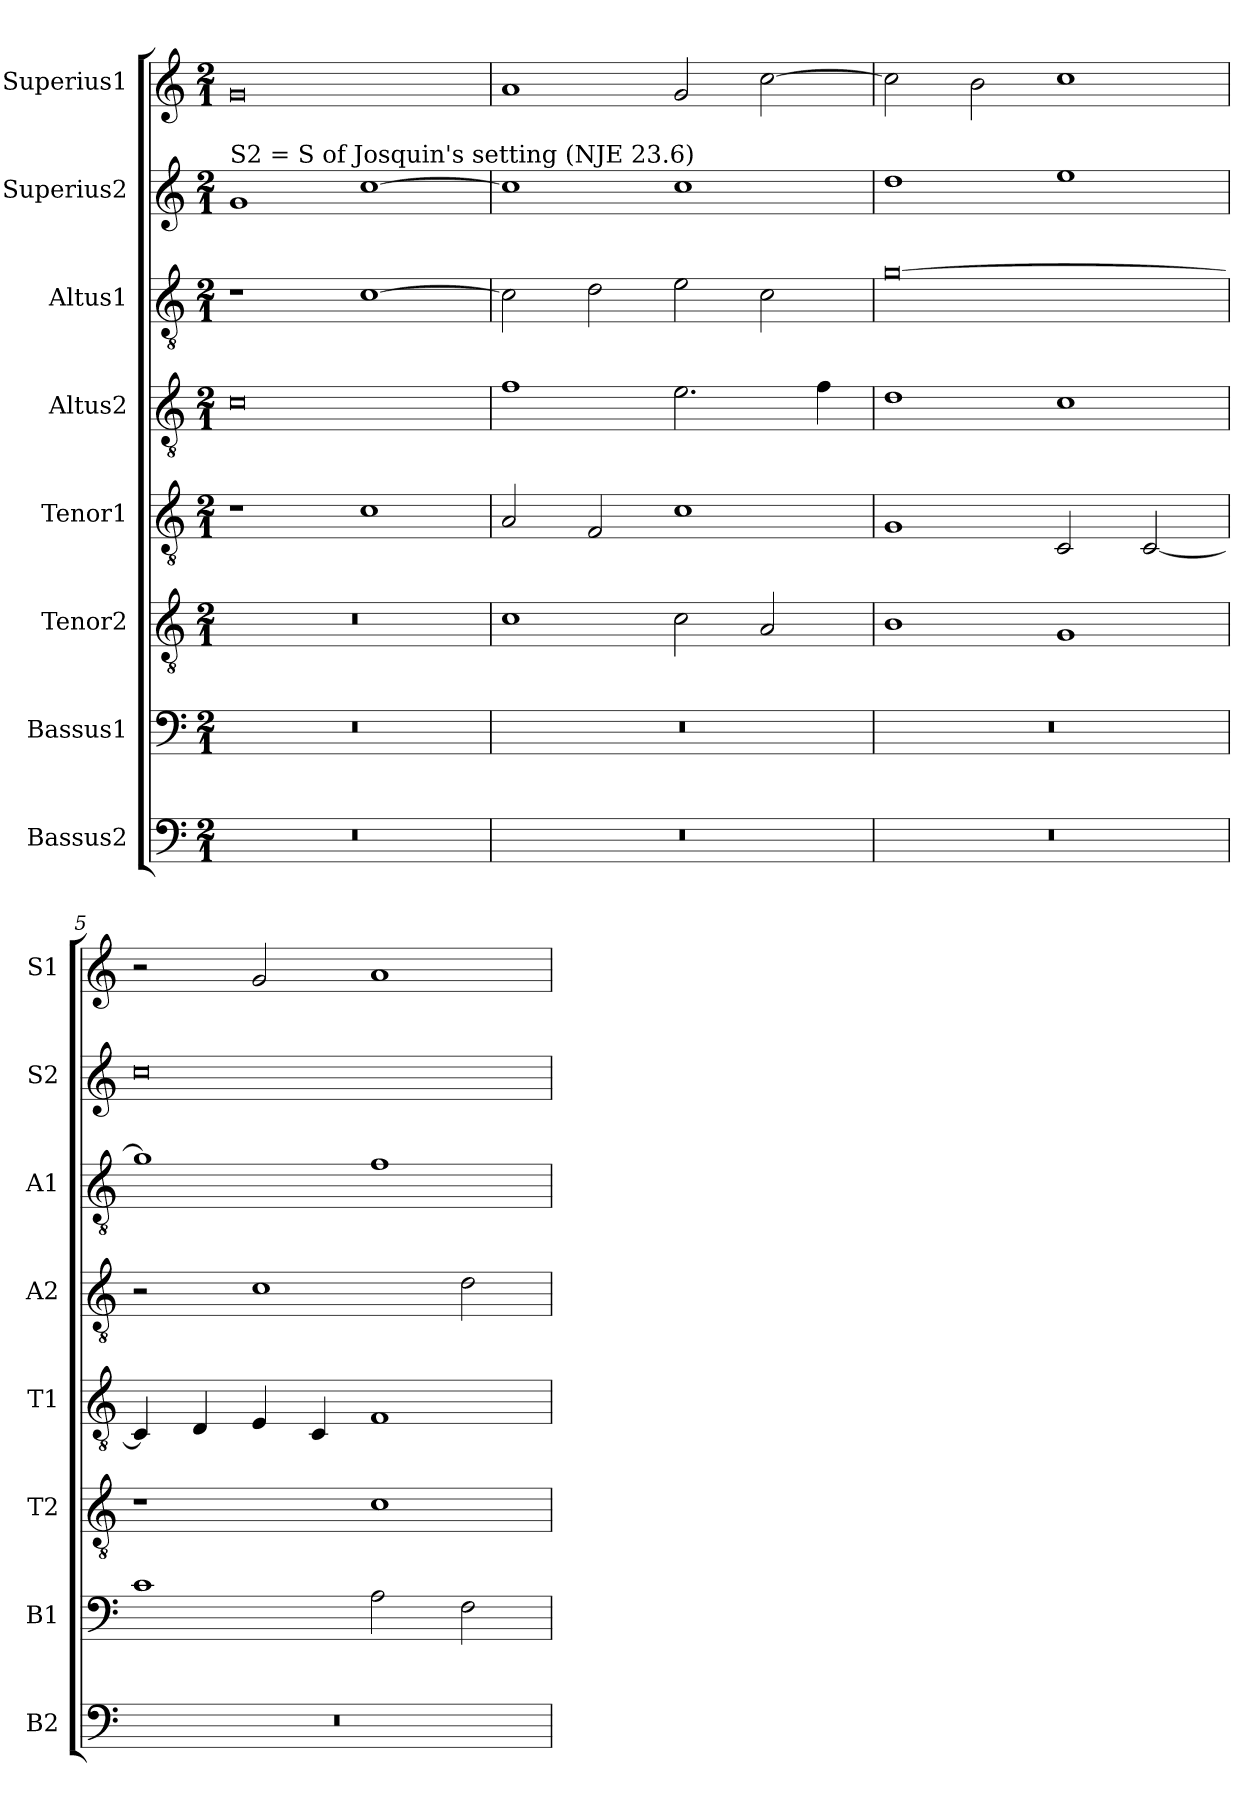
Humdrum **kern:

**kern	**kern	**kern	**kern	**kern	**kern	**kern	**kern
*part8	*part7	*part6	*part5	*part4	*part3	*part2	*part1
*staff8	*staff7	*staff6	*staff5	*staff4	*staff3	*staff2	*staff1
*I"Bassus2	*I"Bassus1	*I"Tenor2	*I"Tenor1	*I"Altus2	*I"Altus1	*I"Superius2	*I"Superius1
*I'B2	*I'B1	*I'T2	*I'T1	*I'A2	*I'A1	*I'S2	*I'S1
*clefF4	*clefF4	*clefGv2	*clefGv2	*clefGv2	*clefGv2	*clefG2	*clefG2
*k[]	*k[]	*k[]	*k[]	*k[]	*k[]	*k[]	*k[]
*M2/1	*M2/1	*M2/1	*M2/1	*M2/1	*M2/1	*M2/1	*M2/1
=	=	=	=	=	=	=	=
!	!	!	!	!	!	!LO:TX:a:t=S2 = S of Josquin's setting (NJE 23.6)	!
0r	0r	0r	1r	0c	1r	1g	0g
.	.	.	1c	.	[1c	[1cc	.
=3	=3	=3	=3	=3	=3	=3	=3
0r	0r	1c	2A	1f	2c]	1cc]	1a
.	.	.	2F	.	2d	.	.
.	.	2c	1c	2.e	2e	1cc	2g
.	.	2A	.	.	2c	.	[2cc
.	.	.	.	4f	.	.	.
=4	=4	=4	=4	=4	=4	=4	=4
0r	0r	1B	1G	1d	[0g	1dd	2cc]
.	.	.	.	.	.	.	2b
.	.	1G	2C	1c	.	1ee	1cc
.	.	.	[2C	.	.	.	.
=5	=5	=5	=5	=5	=5	=5	=5
0r	1c	1r	4C]	2r	1g]	0cc	2r
.	.	.	4D	.	.	.	.
.	.	.	4E	1c	.	.	2g
.	.	.	4C	.	.	.	.
.	2A	1c	1F	.	1f	.	1a
.	2F	.	.	2d	.	.	.
=	=	=	=	=	=	=	=
*-	*-	*-	*-	*-	*-	*-	*-
